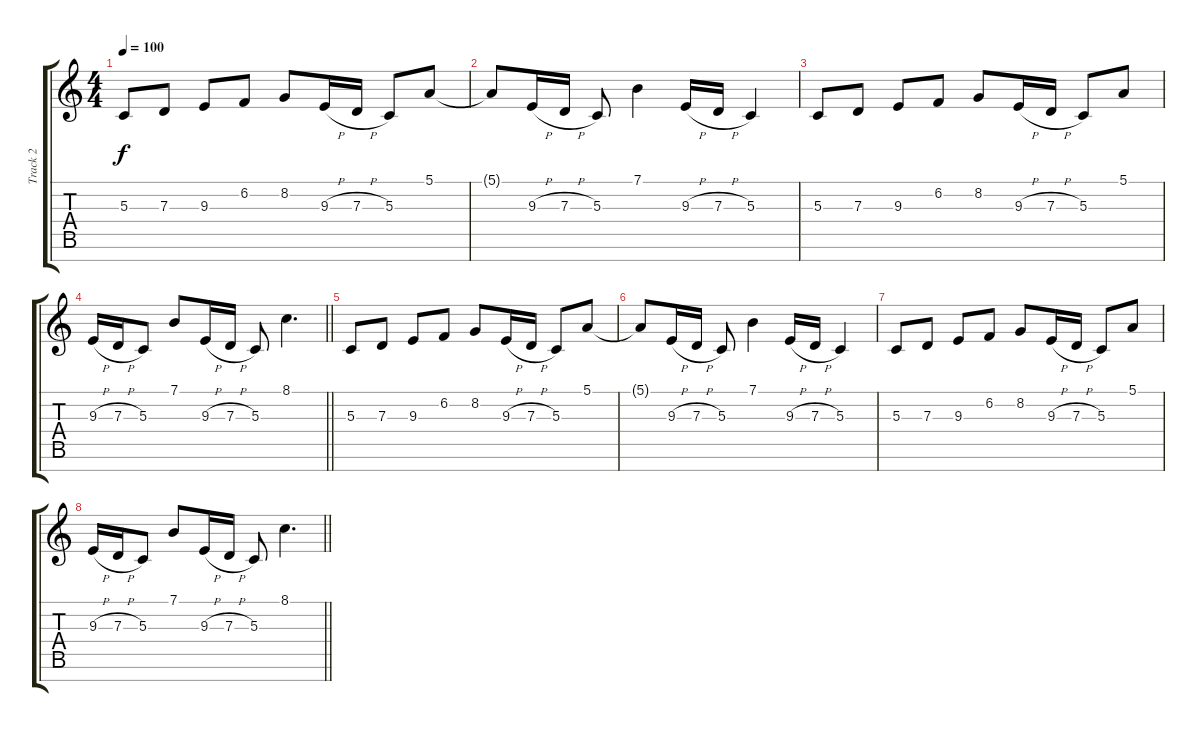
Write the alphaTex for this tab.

\track ("Track 2" "Track 2") {instrument lead1square}
\staff {score tabs}
\tuning (E4 B3 G3 D3 A2 E2 B1) {hide}
\ts (4 4)
\tempo 100
\clef g2
\ks c
5.3.8{dy f} 7.3.8 9.3.8 6.2.8 8.2.8 9.3{h}.16 7.3{h}.16 5.3.8 5.1.8 |
5.1{t}.8 9.3{h}.16 7.3{h}.16 5.3.8 7.1.4 9.3{h}.16 7.3{h}.16 5.3.4 |
5.3.8 7.3.8 9.3.8 6.2.8 8.2.8 9.3{h}.16 7.3{h}.16 5.3.8 5.1.8 |
\barLineRight lightlight
9.3{h}.16 7.3{h}.16 5.3.8 7.1.8 9.3{h}.16 7.3{h}.16 5.3.8 8.1.4{d} |
5.3.8 7.3.8 9.3.8 6.2.8 8.2.8 9.3{h}.16 7.3{h}.16 5.3.8 5.1.8 |
5.1{t}.8 9.3{h}.16 7.3{h}.16 5.3.8 7.1.4 9.3{h}.16 7.3{h}.16 5.3.4 |
5.3.8 7.3.8 9.3.8 6.2.8 8.2.8 9.3{h}.16 7.3{h}.16 5.3.8 5.1.8 |
\barLineRight lightlight
9.3{h}.16 7.3{h}.16 5.3.8 7.1.8 9.3{h}.16 7.3{h}.16 5.3.8 8.1.4{d}
